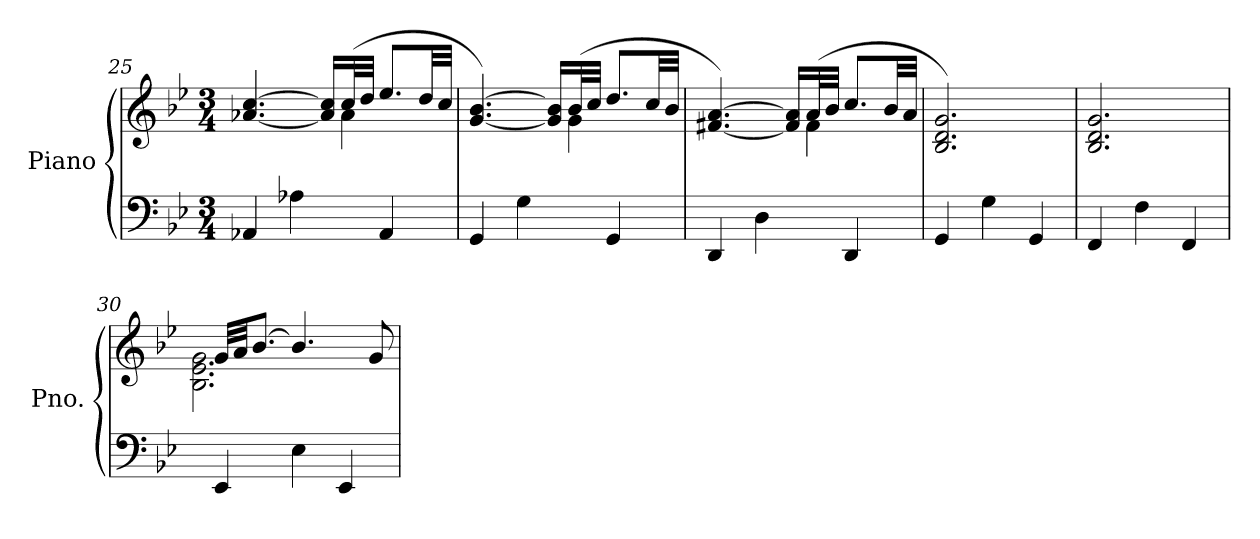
**kern	**kern
*part1	*part1
*staff2	*staff1
*I"Piano	*
*I'Pno.	*
*clefF4	*clefG2
*k[b-e-]	*k[b-e-]
*M3/4	*M3/4
=25	=25
*	*^
4AA-X/	[4.a-X/ [4.cc/	4..ryy
4A-X\	.	.
.	16a-/] 16cc/]LL	.
.	(32cc/L	4a-\
.	32dd/JJJ	.
4AA-/	8.ee-/L	.
.	32dd/LL	16ryy
.	32cc/JJJ	.
=26	=26	=26
4GG/	[4.g/ [4.b-/)	4..ryy
4G\	.	.
.	16g/] 16b-/]LL	.
.	(32b-/L	4g\
.	32cc/JJJ	.
4GG/	8.dd/L	.
.	32cc/LL	16ryy
.	32b-/JJJ	.
!!LO:LB:g=z	!!
=27	=27	=27
4DD/	[4.f#X/ [4.a/)	4..ryy
4D\	.	.
.	16f#/] 16a/]LL	.
.	(32a/L	4f#\
.	32b-/JJJ	.
4DD/	8.cc/L	.
.	32b-/LL	16ryy
.	32a/JJJ	.
*	*v	*v
=28	=28
4GG/	2.B-/ 2.d/ 2.g/)
4G\	.
4GG/	.
=29	=29
4FF/	2.B-/ 2.d/ 2.g/
4F\	.
4FF/	.
=30	=30
*	*^
4EE-/	32g/LLL	2.B-\ 2.e-\ 2.g\
.	32a/JJ	.
.	[8.b-/J	.
4E-\	4.b-/]	.
4EE-/	.	.
.	8g/	.
*	*v	*v
=	=
*-	*-
